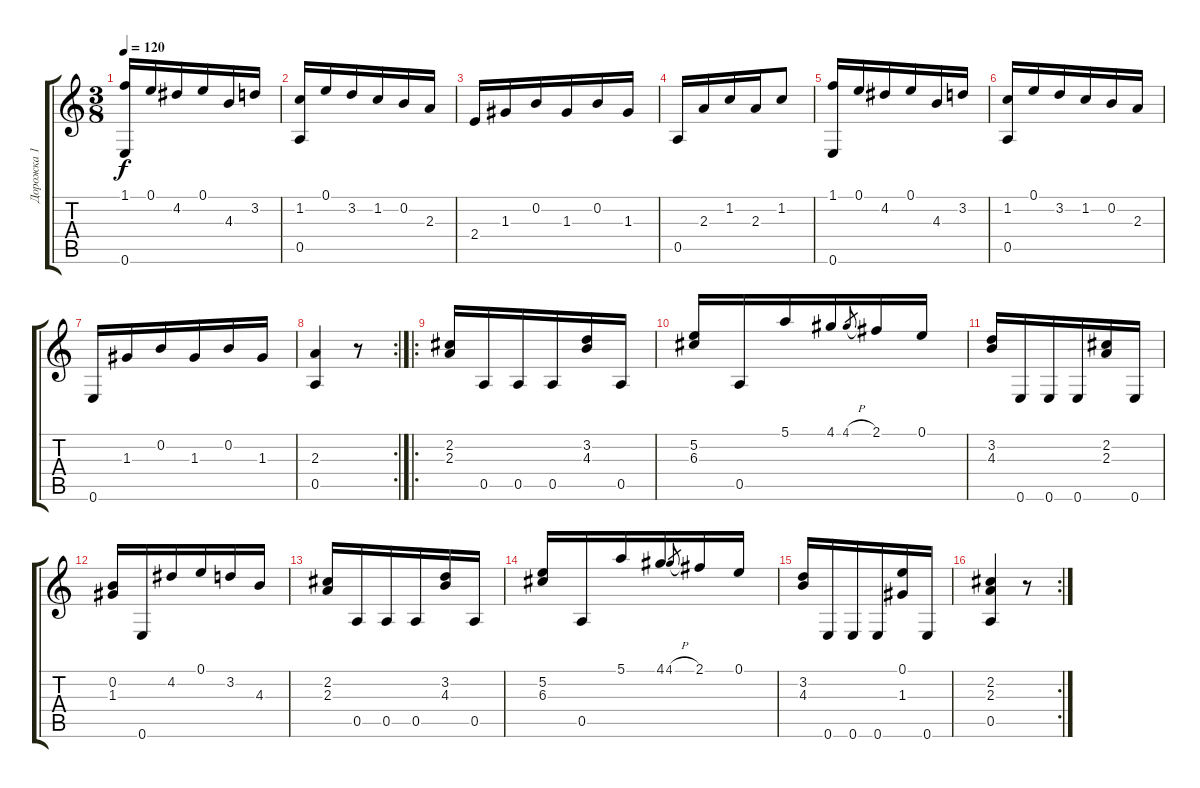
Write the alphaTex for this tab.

\track ("Дорожка 1" "Дорожка 1") {instrument acousticguitarnylon}
\staff {score tabs}
\tuning (E4 B3 G3 D3 A2 E2) {hide}
\ts (3 8)
\tempo 120
\clef g2
\ks c
(1.1 0.6).16{dy f} 0.1.16 4.2.16 0.1.16 4.3.16 3.2.16 |
(1.2 0.5).16 0.1.16 3.2.16 1.2.16 0.2.16 2.3.16 |
2.4.16 1.3.16 0.2.16 1.3.16 0.2.16 1.3.16 |
0.5.16 2.3.16 1.2.16 2.3.16 1.2.8 |
(1.1 0.6).16 0.1.16 4.2.16 0.1.16 4.3.16 3.2.16 |
(1.2 0.5).16 0.1.16 3.2.16 1.2.16 0.2.16 2.3.16 |
0.6.16 1.3.16 0.2.16 1.3.16 0.2.16 1.3.16 |
\rc 2
(2.3 0.5).4 r.8 |
\ro
(2.2 2.3).16 0.5.16 0.5.16 0.5.16 (3.2 4.3).16 0.5.16 |
(5.2 6.3).16 0.5.16 5.1.16 4.1.16 4.1{h}.8{gr} 2.1.16 0.1.16 |
(3.2 4.3).16 0.6.16 0.6.16 0.6.16 (2.2 2.3).16 0.6.16 |
(0.2 1.3).16 0.6.16 4.2.16 0.1.16 3.2.16 4.3.16 |
(2.2 2.3).16 0.5.16 0.5.16 0.5.16 (3.2 4.3).16 0.5.16 |
(5.2 6.3).16 0.5.16 5.1.16 4.1.16 4.1{h}.8{gr} 2.1.16 0.1.16 |
(3.2 4.3).16 0.6.16 0.6.16 0.6.16 (0.1 1.3).16 0.6.16 |
\rc 2
(2.2 2.3 0.5).4 r.8
